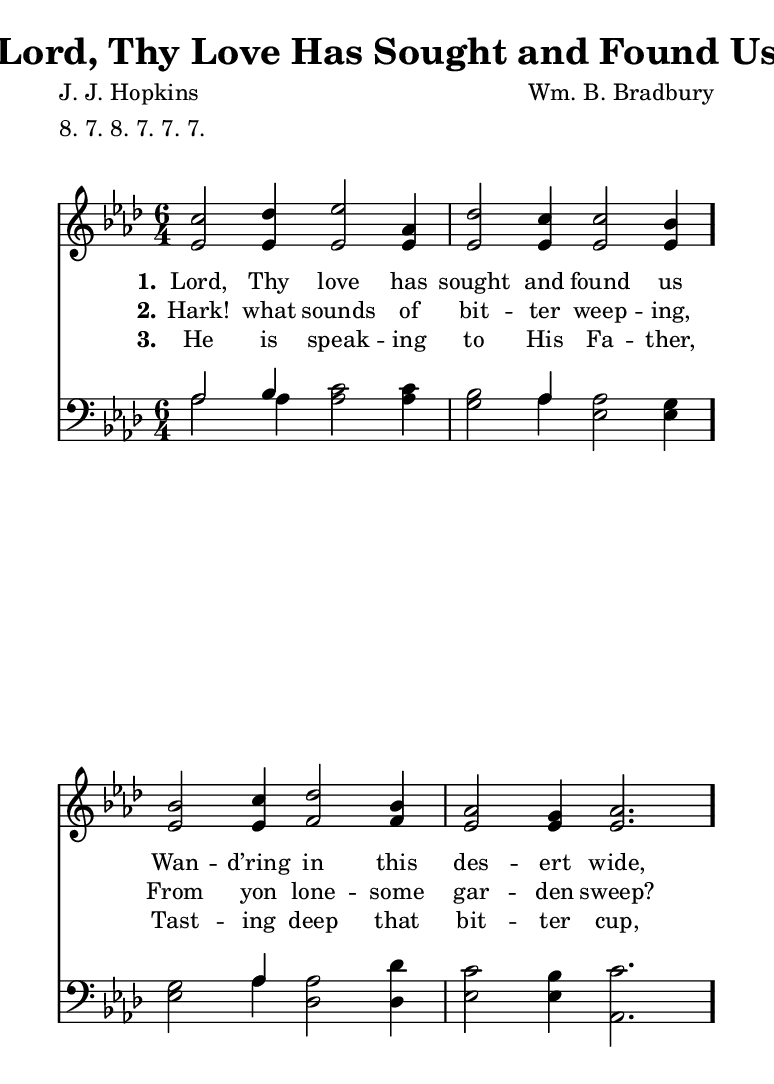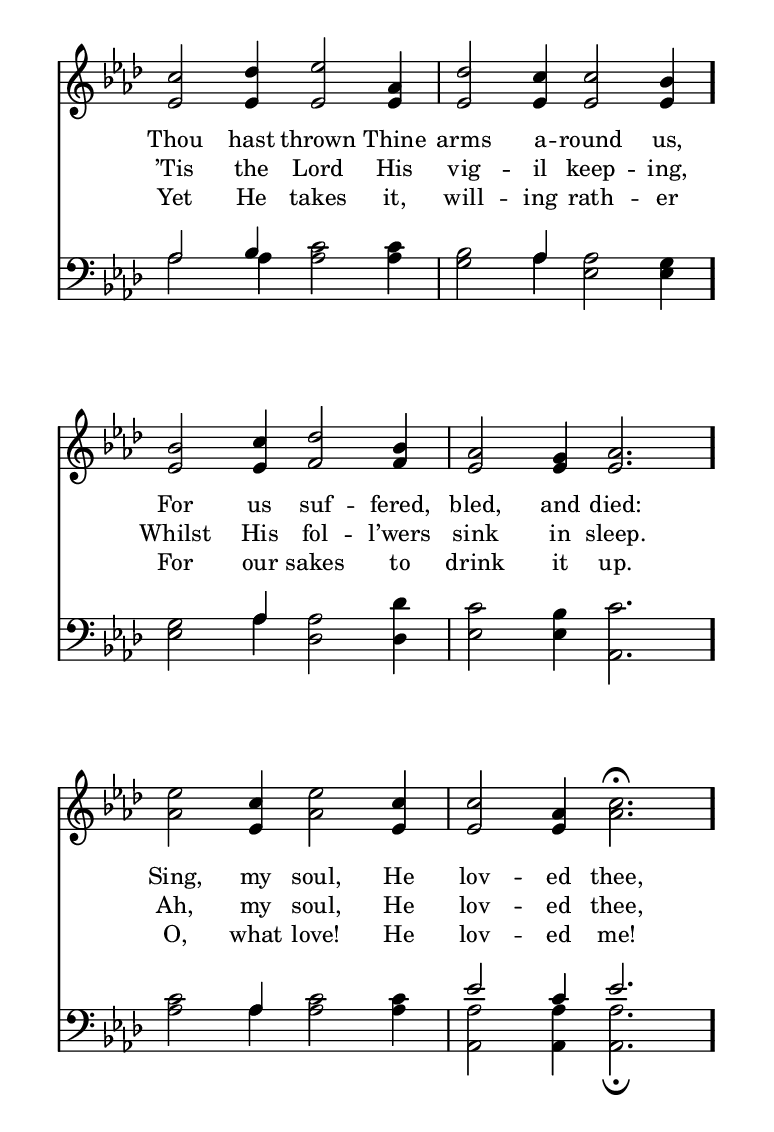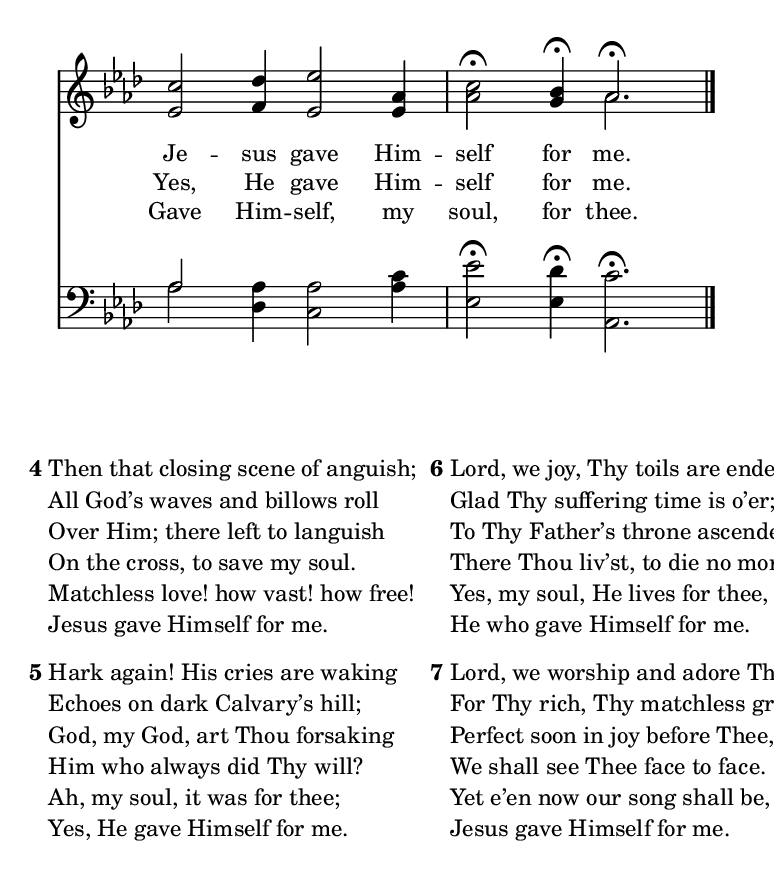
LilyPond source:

\include "common/global.ily"
\paper {
  \include "common/paper.ily"
}

\header{
  hymnnumber = "237"
  title = "Lord, Thy Love Has Sought and Found Us"
  tunename = "Even Me"
  meter = "8. 7. 8. 7. 7. 7."
  poet = "J. J. Hopkins"
  composer = "Wm. B. Bradbury"
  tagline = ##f
}

ta = { \tempo 4=130 }
tb = { \tempo 4=65 }

global = {
  \include "common/overrides.ily"
  \override Staff.TimeSignature.style = #'numbered
  \time 6/4
  \override Score.MetronomeMark.transparent = ##t % hide all fermata changes too
  \ta
  \key aes \major
  \autoBeamOff
}

patternA = { \ta c2 c4 }
patternB = { \ta c2 c4 c2 c4 | c2 c4 c2. }
patternC = { \ta c2 c4 c2 c4 | c2 c4 \tb c2.\fermata }
patternD = { \ta c2 c4 c2 c4 | \tb c2\fermata c4\fermata c2.\fermata }

notesSoprano = {
\global
\relative c'' {

  \changePitch \patternA { c des ees aes, | des c c bes }
  \changePitch \patternB { bes c des bes | aes g aes }
  \changePitch \patternA { c des ees aes, | des c c bes }
  \changePitch \patternB { bes c des bes | aes g aes }

  \changePitch \patternC { ees' c ees c | c aes c }
  \changePitch \patternD { c des ees aes, | c bes aes }

  \bar "|."

}
}

notesAlto = {
\global
\relative e' {

  \changePitch \patternA { ees ees ees ees | ees ees ees ees }
  \changePitch \patternB { ees ees f f | ees ees ees }
  \changePitch \patternA { ees ees ees ees | ees ees ees ees }
  \changePitch \patternB { ees ees f f | ees ees ees }

  \changePitch \patternB { aes ees aes ees | ees ees aes }
  \changePitch \patternB { ees f ees ees | aes g aes }

}
}

notesTenor = {
\global
\relative a {

  \changePitch \patternA { aes bes c c | bes aes aes g }
  \changePitch \patternB { g aes aes des | c bes c }
  \changePitch \patternA { aes bes c c | bes aes aes g }
  \changePitch \patternB { g aes aes des | c bes c }

  \changePitch \patternB { c aes c c | ees c ees }
  \changePitch \patternB { aes, aes aes c | ees des c }

}
}

notesBass = {
\global
\relative f {

  \changePitch \patternA { aes aes aes aes | g aes ees ees }
  \changePitch \patternB { ees aes des, des | ees ees aes, }
  \changePitch \patternA { aes' aes aes aes | g aes ees ees }
  \changePitch \patternB { ees aes des, des | ees ees aes, }

  \changePitch \patternC { aes' aes aes aes | < aes aes, > < aes aes, > < aes aes, > }
  \changePitch \patternD { aes des, c aes' | ees ees aes, }

}
}

% original has "refrain" but the term "refrain" is a bit strained, especially
% when verses 4-7 are not formatted in the original with refrains

wordsA = \lyricmode {
\set stanza = "1."

Lord, Thy love has sought and found us \bar "."
Wan -- d’ring in this des -- ert wide, \bar "."
Thou hast thrown Thine arms a -- round us, \bar "."
For us suf -- fered, bled, and died: \bar "."
Sing, my soul, He lov -- ed thee, \bar "."
Je -- sus gave Him -- self for me. \bar "."

}

wordsB = \lyricmode {
\set stanza = "2."

Hark! what sounds of bit -- ter weep -- ing,
From yon lone -- some gar -- den sweep?
’Tis the Lord His vig -- il keep -- ing,
Whilst His fol -- l’wers sink in sleep.
Ah, my soul, He lov -- ed thee,
Yes, He gave Him -- self for me.

}

wordsC = \lyricmode {
\set stanza = "3."

He is speak -- ing to His Fa -- ther,
Tast -- ing deep that bit -- ter cup,
Yet He takes it, will  -- ing rath -- er
For our sakes to drink it up.
O, what love! He lov -- ed me!
Gave Him -- self, my soul, for thee.

}

wordsD = \markuplist {

\line { Then that closing scene of anguish; }
\line { All God’s waves and billows roll }
\line { Over Him; there left to languish }
\line { On the cross, to save my soul. }
\line { Matchless love! how vast! how free! }
\line { Jesus gave Himself for me. }

}

wordsE = \markuplist {

\line { Hark again! His cries are waking }
\line { Echoes on dark Calvary’s hill; }
\line { God, my God, art Thou forsaking }
\line { Him who always did Thy will? }
\line { Ah, my soul, it was for thee; }
\line { Yes, He gave Himself for me. }

}

wordsF = \markuplist {

\line { Lord, we joy, Thy toils are ended, }
\line { Glad Thy suffering time is o’er; }
\line { To Thy Father’s throne ascended, }
\line { There Thou liv’st, to die no more. }
\line { Yes, my soul, He lives for thee, }
\line { He who gave Himself for me. }

}

wordsG = \markuplist {

\line { Lord, we worship and adore Thee }
\line { For Thy rich, Thy matchless grace; }
\line { Perfect soon in joy before Thee, }
\line { We shall see Thee face to face. }
\line { Yet e’en now our song shall be, }
\line { Jesus gave Himself for me. }

}

\score {
  \context ChoirStaff <<
    \context Staff = upper <<
      \set Staff.autoBeaming = ##f
      \set ChoirStaff.systemStartDelimiter = #'SystemStartBar
      \set ChoirStaff.printPartCombineTexts = ##f
      \partcombine #'(2 . 9) \notesSoprano \notesAlto
      \context NullVoice = sopranos { \voiceOne << \notesSoprano >> }
      \context NullVoice = altos { \voiceTwo << \notesAlto >> }
      \context Lyrics = one   \lyricsto sopranos \wordsA
      \context Lyrics = two   \lyricsto sopranos \wordsB
      \context Lyrics = three \lyricsto sopranos \wordsC
    >>
    \context Staff = men <<
      \clef bass
      \set ChoirStaff.printPartCombineTexts = ##f
      \partcombine #'(2 . 9) \notesTenor \notesBass
      \context NullVoice = tenors { \voiceOne << \notesTenor >> }
      \context NullVoice = basses { \voiceTwo << \notesBass >> }
    >>
  >>
  \layout {
    \include "common/layout.ily"
  }
  \midi{
    \include "common/midi.ily"
  }
}

\noPageBreak

\markup { \fill-line {
  \hspace #0.1
  \column {
  \line{ \bold 4 \column { \wordsD } } \combine \null \vspace #0.4
  \line{ \bold 5 \column { \wordsE } }
  }
  \hspace #0.1
  \column {
  \line{ \bold 6 \column { \wordsF } } \combine \null \vspace #0.4
  \line{ \bold 7 \column { \wordsG } }
  }
  \hspace #0.1
} }

\version "2.19.49"  % necessary for upgrading to future LilyPond versions.

% vi:set et ts=2 sw=2 ai nocindent syntax=lilypond:
